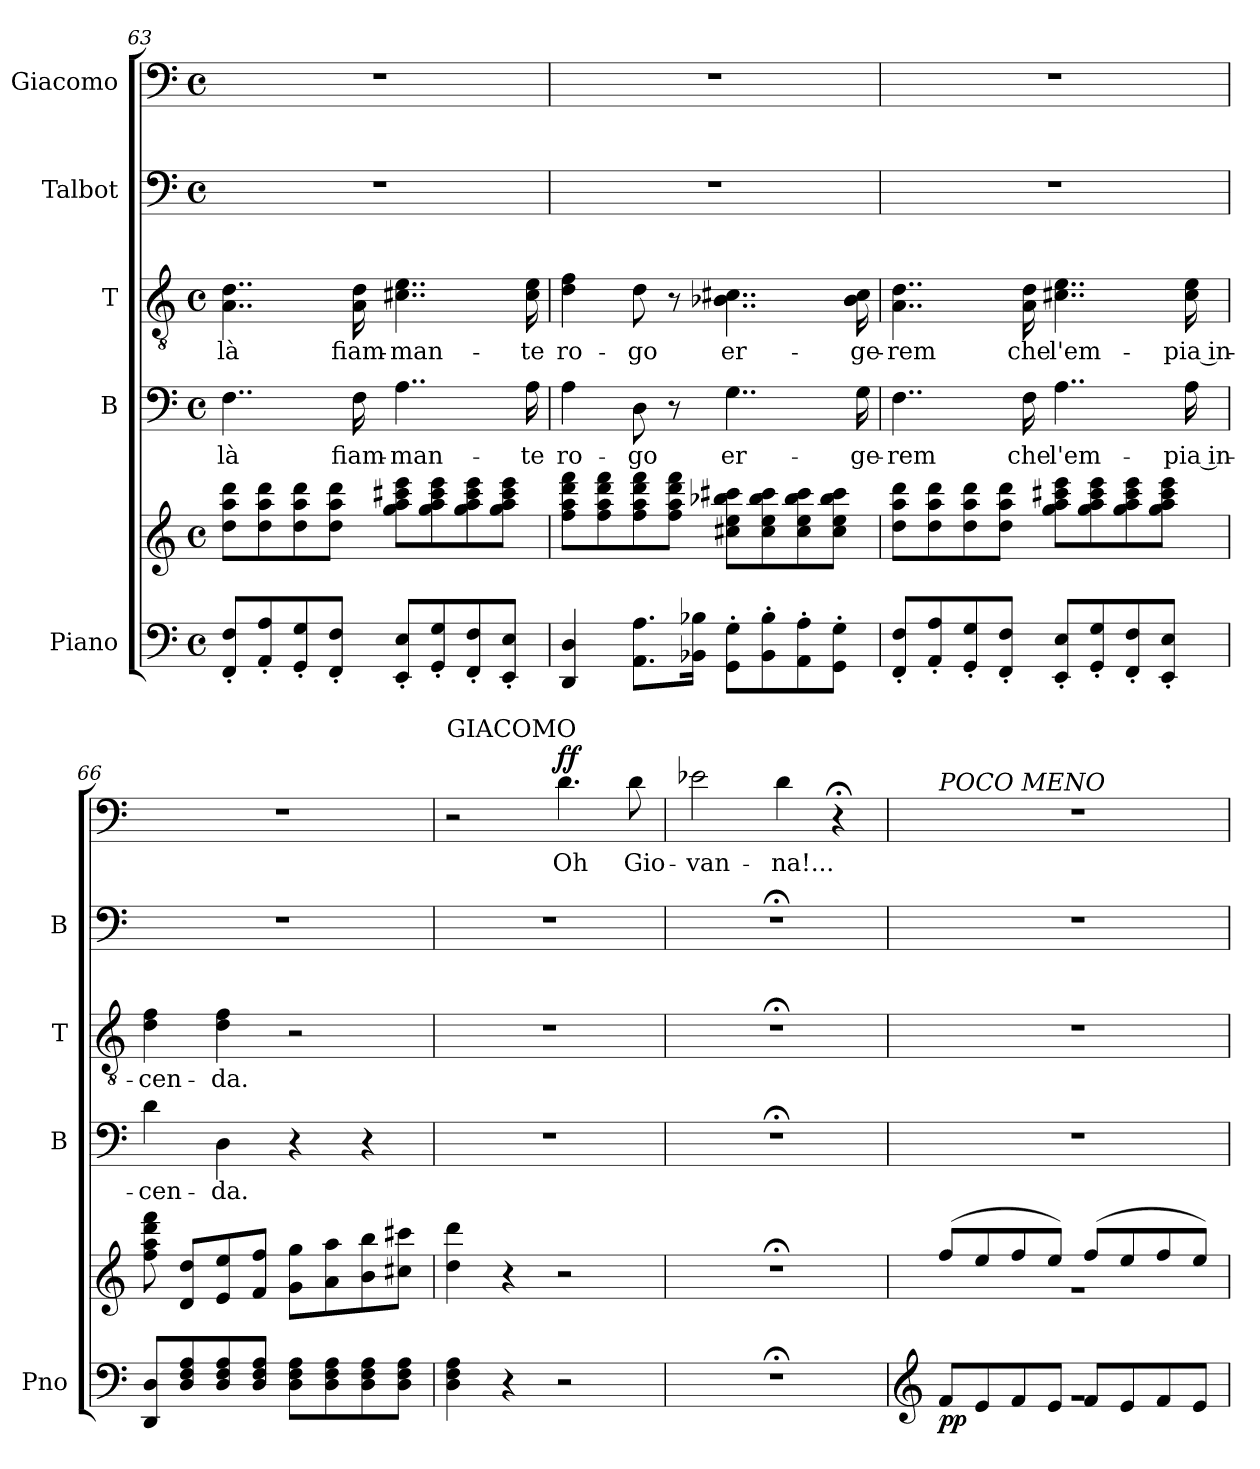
**kern	**kern	**dynam	**kern	**text	**kern	**text	**kern	**kern	**text	**dynam
*part5	*part5	*part5	*part4	*part4	*part3	*part3	*part2	*part1	*part1	*part1
*staff6	*staff5	*staff5/6	*staff4	*staff4	*staff3	*staff3	*staff2	*staff1	*staff1	*staff1
*I"Piano	*	*	*I"B	*	*I"T	*	*I"Talbot	*I"Giacomo	*	*
*I'Pno	*	*	*I'B	*	*I'T	*	*I'B	*	*	*
*clefF4	*clefG2	*	*clefF4	*	*clefGv2	*	*clefF4	*clefF4	*	*
*k[]	*k[]	*	*k[]	*	*k[]	*	*k[]	*k[]	*	*
*M4/4	*M4/4	*	*M4/4	*	*M4/4	*	*M4/4	*M4/4	*	*
*met(c)	*met(c)	*	*met(c)	*	*met(c)	*	*met(c)	*met(c)	*	*
=63	=63	=63	=63	=63	=63	=63	=63	=63	=63	=63
!	!	!	!	!LO:LY:b	!	!LO:LY:b	!	!	!	!
8FF/' 8F/'L	8dd\ 8aa\ 8ddd\L	.	4..F\	-là	4..A!\ 4..d\	-là	1r	1r	.	.
8AA/' 8A/'	8dd\ 8aa\ 8ddd\	.	.	.	.	.	.	.	.	.
8GG/' 8G/'	8dd\ 8aa\ 8ddd\	.	.	.	.	.	.	.	.	.
8FF/' 8F/'J	8dd\ 8aa\ 8ddd\J	.	.	.	.	.	.	.	.	.
!	!	!	!	!LO:LY:b	!	!LO:LY:b	!	!	!	!
.	.	.	16F\	fiam-	16A!\ 16d\	fiam-	.	.	.	.
!	!	!	!	!LO:LY:b	!	!LO:LY:b	!	!	!	!
8EE/' 8E/'L	8gg\ 8aa\ 8ccc#X\ 8eee\L	.	4..A\	-man-	4..c#X!\ 4..e\	-man-	.	.	.	.
8GG/' 8G/'	8gg\ 8aa\ 8ccc#\ 8eee\	.	.	.	.	.	.	.	.	.
8FF/' 8F/'	8gg\ 8aa\ 8ccc#\ 8eee\	.	.	.	.	.	.	.	.	.
8EE/' 8E/'J	8gg\ 8aa\ 8ccc#\ 8eee\J	.	.	.	.	.	.	.	.	.
!	!	!	!	!LO:LY:b	!	!LO:LY:b	!	!	!	!
.	.	.	16A\	-te	16c#!\ 16e\	-te	.	.	.	.
=64	=64	=64	=64	=64	=64	=64	=64	=64	=64	=64
!	!	!	!	!LO:LY:b	!	!LO:LY:b	!	!	!	!
4DD/ 4D/	8ff\ 8aa\ 8ddd\ 8fff\L	.	4A\	ro-	4d!\ 4f\	ro-	1r	1r	.	.
.	8ff\ 8aa\ 8ddd\ 8fff\	.	.	.	.	.	.	.	.	.
!	!	!	!	!LO:LY:b	!	!LO:LY:b	!	!	!	!
8.AA\ 8.A\L	8ff\ 8aa\ 8ddd\ 8fff\	.	8D\	-go	8d\	-go	.	.	.	.
.	8ff\ 8aa\ 8ddd\ 8fff\J	.	8r	.	8r	.	.	.	.	.
16BB-X\ 16B-X\Jk	.	.	.	.	.	.	.	.	.	.
!	!	!	!	!LO:LY:b	!	!LO:LY:b	!	!	!	!
8GG\' 8G\'L	8cc#X\ 8ee\ 8bb-X\ 8ccc#X\L	.	4..G\	er-	4..B-X!\ 4..c#X\	er-	.	.	.	.
8BB-\' 8B-\'	8cc#\ 8ee\ 8bb-\ 8ccc#\	.	.	.	.	.	.	.	.	.
8AA\' 8A\'	8cc#\ 8ee\ 8bb-\ 8ccc#\	.	.	.	.	.	.	.	.	.
8GG\' 8G\'J	8cc#\ 8ee\ 8bb-\ 8ccc#\J	.	.	.	.	.	.	.	.	.
!	!	!	!	!LO:LY:b	!	!LO:LY:b	!	!	!	!
.	.	.	16G\	-ge-	16B-!\ 16c#\	-ge-	.	.	.	.
!!LO:LB:g=z
=65	=65	=65	=65	=65	=65	=65	=65	=65	=65	=65
!	!	!	!	!LO:LY:b	!	!LO:LY:b	!	!	!	!
8FF/' 8F/'L	8dd\ 8aa\ 8ddd\L	.	4..F\	-rem	4..A!\ 4..d\	-rem	1r	1r	.	.
8AA/' 8A/'	8dd\ 8aa\ 8ddd\	.	.	.	.	.	.	.	.	.
8GG/' 8G/'	8dd\ 8aa\ 8ddd\	.	.	.	.	.	.	.	.	.
8FF/' 8F/'J	8dd\ 8aa\ 8ddd\J	.	.	.	.	.	.	.	.	.
!	!	!	!	!LO:LY:b	!	!LO:LY:b	!	!	!	!
.	.	.	16F\	che	16A!\ 16d\	che	.	.	.	.
!	!	!	!	!LO:LY:b	!	!LO:LY:b	!	!	!	!
8EE/' 8E/'L	8gg\ 8aa\ 8ccc#X\ 8eee\L	.	4..A\	l'em-	4..c#X!\ 4..e\	l'em-	.	.	.	.
8GG/' 8G/'	8gg\ 8aa\ 8ccc#\ 8eee\	.	.	.	.	.	.	.	.	.
8FF/' 8F/'	8gg\ 8aa\ 8ccc#\ 8eee\	.	.	.	.	.	.	.	.	.
8EE/' 8E/'J	8gg\ 8aa\ 8ccc#\ 8eee\J	.	.	.	.	.	.	.	.	.
!	!	!	!	!LO:LY:b	!	!LO:LY:b	!	!	!	!
.	.	.	16A\	-pia in-	16c#!\ 16e\	-pia in-	.	.	.	.
=66	=66	=66	=66	=66	=66	=66	=66	=66	=66	=66
!	!	!	!	!LO:LY:b	!	!LO:LY:b	!	!	!	!
8DD/ 8D/L	8ff\ 8aa\ 8ddd\ 8fff\	.	4d\	-cen-	4d!\ 4f\	-cen-	1r	1r	.	.
8D/ 8F/ 8A/	8d/ 8dd/L	.	.	.	.	.	.	.	.	.
!	!	!	!	!LO:LY:b	!	!LO:LY:b	!	!	!	!
8D/ 8F/ 8A/	8e/ 8ee/	.	4D\	-da.	4d!\ 4f\	-da.	.	.	.	.
8D/ 8F/ 8A/J	8f/ 8ff/J	.	.	.	.	.	.	.	.	.
8D\ 8F\ 8A\L	8g\ 8gg\L	.	4r	.	2r	.	.	.	.	.
8D\ 8F\ 8A\	8a\ 8aa\	.	.	.	.	.	.	.	.	.
8D\ 8F\ 8A\	8b\ 8bb\	.	4r	.	.	.	.	.	.	.
8D\ 8F\ 8A\J	8cc#X\ 8ccc#X\J	.	.	.	.	.	.	.	.	.
=67	=67	=67	=67	=67	=67	=67	=67	=67	=67	=67
!	!	!	!	!	!	!	!	!LO:TX:a:t=GIACOMO	!	!
4D\ 4F\ 4A\	4dd\ 4ddd\	.	1r	.	1r	.	1r	2r	.	.
4r	4r	.	.	.	.	.	.	.	.	.
!	!	!	!	!	!	!	!	!	!LO:LY:b	!LO:DY:a
2r	2r	.	.	.	.	.	.	4.d\	Oh	ff
!	!	!	!	!	!	!	!	!	!LO:LY:b	!
.	.	.	.	.	.	.	.	8d\	Gio-	.
=68	=68	=68	=68	=68	=68	=68	=68	=68	=68	=68
!	!	!	!	!	!	!	!	!	!LO:LY:b	!
1r;<	1r;<	.	1r;<	.	1r;<	.	1r;<	2e-X\	-van-	.
!	!	!	!	!	!	!	!	!	!LO:LY:b	!
.	.	.	.	.	.	.	.	4d\	-na!...	.
.	.	.	.	.	.	.	.	4r;<	.	.
=69	=69	=69	=69	=69	=69	=69	=69	=69	=69	=69
!!LO:REH:place=s1:a:B:fs=14:t=41
*clefG2	*	*	*	*	*	*	*	*	*	*
*^	*^	*	*	*	*	*	*	*	*	*
!	!	!	!	!	!	!	!	!	!	!LO:TX:a:i:t=POCO MENO	!	!
!	!	!	!	!LO:DY:b=2	!	!	!	!	!	!	!	!
!	!	!	!	!LO:DY:n=1:b	!	!	!	!	!	!	!	!
8f/L	1rg	(8ff/L	1rg	p p	1r	.	1r	.	1r	1r	.	.
8e/	.	8ee/	.	.	.	.	.	.	.	.	.	.
8f/	.	8ff/	.	.	.	.	.	.	.	.	.	.
8e/J	.	8ee/J)	.	.	.	.	.	.	.	.	.	.
8f/L	.	(8ff/L	.	.	.	.	.	.	.	.	.	.
8e/	.	8ee/	.	.	.	.	.	.	.	.	.	.
8f/	.	8ff/	.	.	.	.	.	.	.	.	.	.
8e/J	.	8ee/J)	.	.	.	.	.	.	.	.	.	.
*v	*v	*	*	*	*	*	*	*	*	*	*	*
*	*v	*v	*	*	*	*	*	*	*	*	*
=	=	=	=	=	=	=	=	=	=	=
*-	*-	*-	*-	*-	*-	*-	*-	*-	*-	*-
